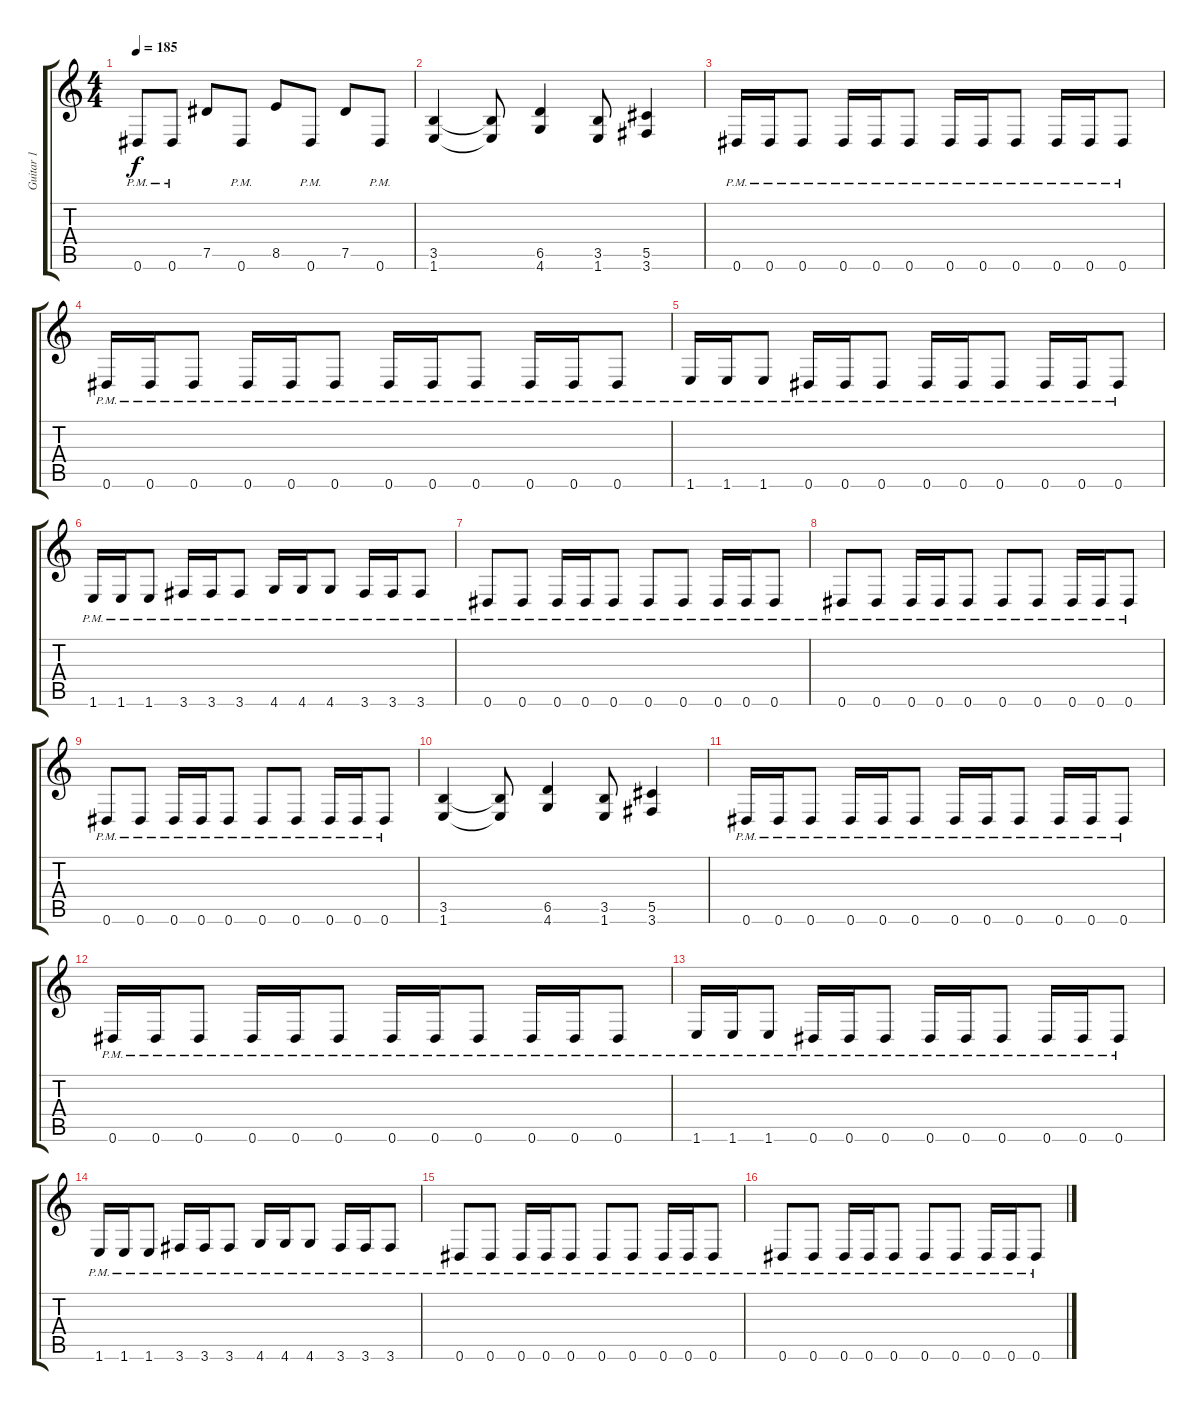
\track ("Guitar 1" "Guitar 1") {instrument distortionguitar}
\staff {score tabs}
\tuning (Eb4 Bb3 Gb3 Db3 Ab2 Eb2) {hide}
\ts (4 4)
\tempo 185
\clef g2
\ks c
0.6{pm}.8{dy f} 0.6{pm}.8 7.5.8 0.6{pm}.8 8.5.8 0.6{pm}.8 7.5.8 0.6{pm}.8 |
(3.5 1.6).4 (3.5{t} 1.6{t}).8 (6.5 4.6).4 (3.5 1.6).8 (5.5 3.6).4 |
0.6{pm}.16 0.6{pm}.16 0.6{pm}.8 0.6{pm}.16 0.6{pm}.16 0.6{pm}.8 0.6{pm}.16 0.6{pm}.16 0.6{pm}.8 0.6{pm}.16 0.6{pm}.16 0.6{pm}.8 |
0.6{pm}.16 0.6{pm}.16 0.6{pm}.8 0.6{pm}.16 0.6{pm}.16 0.6{pm}.8 0.6{pm}.16 0.6{pm}.16 0.6{pm}.8 0.6{pm}.16 0.6{pm}.16 0.6{pm}.8 |
1.6{pm}.16 1.6{pm}.16 1.6{pm}.8 0.6{pm}.16 0.6{pm}.16 0.6{pm}.8 0.6{pm}.16 0.6{pm}.16 0.6{pm}.8 0.6{pm}.16 0.6{pm}.16 0.6{pm}.8 |
1.6{pm}.16 1.6{pm}.16 1.6{pm}.8 3.6{pm}.16 3.6{pm}.16 3.6{pm}.8 4.6{pm}.16 4.6{pm}.16 4.6{pm}.8 3.6{pm}.16 3.6{pm}.16 3.6{pm}.8 |
0.6{pm}.8 0.6{pm}.8 0.6{pm}.16 0.6{pm}.16 0.6{pm}.8 0.6{pm}.8 0.6{pm}.8 0.6{pm}.16 0.6{pm}.16 0.6{pm}.8 |
0.6{pm}.8 0.6{pm}.8 0.6{pm}.16 0.6{pm}.16 0.6{pm}.8 0.6{pm}.8 0.6{pm}.8 0.6{pm}.16 0.6{pm}.16 0.6{pm}.8 |
0.6{pm}.8 0.6{pm}.8 0.6{pm}.16 0.6{pm}.16 0.6{pm}.8 0.6{pm}.8 0.6{pm}.8 0.6{pm}.16 0.6{pm}.16 0.6{pm}.8 |
(3.5 1.6).4 (3.5{t} 1.6{t}).8 (6.5 4.6).4 (3.5 1.6).8 (5.5 3.6).4 |
0.6{pm}.16 0.6{pm}.16 0.6{pm}.8 0.6{pm}.16 0.6{pm}.16 0.6{pm}.8 0.6{pm}.16 0.6{pm}.16 0.6{pm}.8 0.6{pm}.16 0.6{pm}.16 0.6{pm}.8 |
0.6{pm}.16 0.6{pm}.16 0.6{pm}.8 0.6{pm}.16 0.6{pm}.16 0.6{pm}.8 0.6{pm}.16 0.6{pm}.16 0.6{pm}.8 0.6{pm}.16 0.6{pm}.16 0.6{pm}.8 |
1.6{pm}.16 1.6{pm}.16 1.6{pm}.8 0.6{pm}.16 0.6{pm}.16 0.6{pm}.8 0.6{pm}.16 0.6{pm}.16 0.6{pm}.8 0.6{pm}.16 0.6{pm}.16 0.6{pm}.8 |
1.6{pm}.16 1.6{pm}.16 1.6{pm}.8 3.6{pm}.16 3.6{pm}.16 3.6{pm}.8 4.6{pm}.16 4.6{pm}.16 4.6{pm}.8 3.6{pm}.16 3.6{pm}.16 3.6{pm}.8 |
0.6{pm}.8 0.6{pm}.8 0.6{pm}.16 0.6{pm}.16 0.6{pm}.8 0.6{pm}.8 0.6{pm}.8 0.6{pm}.16 0.6{pm}.16 0.6{pm}.8 |
0.6{pm}.8 0.6{pm}.8 0.6{pm}.16 0.6{pm}.16 0.6{pm}.8 0.6{pm}.8 0.6{pm}.8 0.6{pm}.16 0.6{pm}.16 0.6{pm}.8
